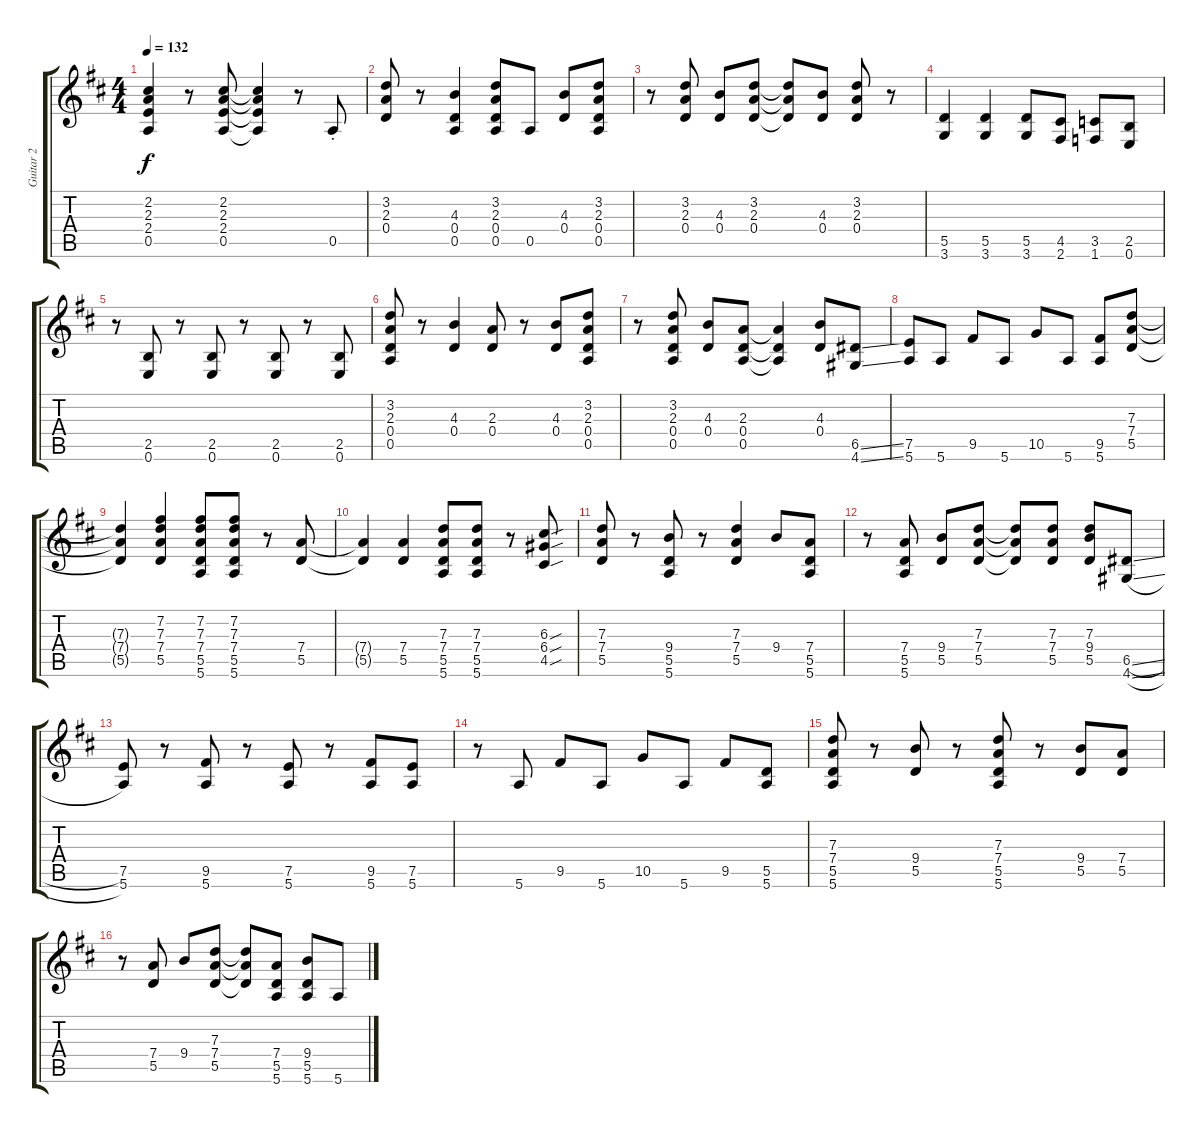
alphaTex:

\track ("Guitar 2" "Guitar 2") {instrument overdrivenguitar}
\staff {score tabs}
\tuning (E4 B3 G3 D3 A2 E2) {hide}
\ts (4 4)
\tempo 132
\clef g2
\ks d
(2.2{t} 2.3{t} 2.4{t} 0.5{t}).4{dy f} r.8 (2.2 2.3 2.4 0.5).8 (2.2{t} 2.3{t} 2.4{t} 0.5{t}).4 r.8 0.5{st}.8 |
(3.2 2.3 0.4).8 r.8 (4.3 0.4 0.5).4 (3.2 2.3 0.4 0.5).8 0.5.8 (4.3 0.4).8 (3.2 2.3 0.4 0.5).8 |
r.8 (3.2 2.3 0.4).8 (4.3 0.4).8 (3.2 2.3 0.4).8 (3.2{t} 2.3{t} 0.4{t}).8 (4.3 0.4).8 (3.2 2.3 0.4).8 r.8 |
(5.5 3.6).4 (5.5 3.6).4 (5.5 3.6).8 (4.5 2.6).8 (3.5 1.6).8 (2.5 0.6).8 |
r.8 (2.5 0.6).8 r.8 (2.5 0.6).8 r.8 (2.5 0.6).8 r.8 (2.5 0.6).8 |
(3.2 2.3 0.4 0.5).8 r.8 (4.3 0.4).4 (2.3 0.4).8 r.8 (4.3 0.4).8 (3.2 2.3 0.4 0.5).8 |
r.8 (3.2 2.3 0.4 0.5).8 (4.3 0.4).8 (2.3 0.4 0.5).8 (2.3{t} 0.4{t} 0.5{t}).4 (4.3 0.4).8 (6.5{ss} 4.6{ss}).8 |
(7.5 5.6).8 5.6.8 9.5.8 5.6.8 10.5.8 5.6.8 (9.5 5.6).8 (7.3 7.4 5.5).8 |
(7.3{t} 7.4{t} 5.5{t}).4 (7.2 7.3 7.4 5.5).4 (7.2 7.3 7.4 5.5 5.6).8 (7.2 7.3 7.4 5.5 5.6).8 r.8 (7.4 5.5).8 |
(7.4{t} 5.5{t}).4 (7.4 5.5).4 (7.3 7.4 5.5 5.6).8 (7.3 7.4 5.5 5.6).8 r.8 (6.3{sou} 6.4{sou} 4.5{sou}).8 |
(7.3 7.4 5.5).8 r.8 (9.4 5.5 5.6).8 r.8 (7.3 7.4 5.5).4 9.4.8 (7.4 5.5 5.6).8 |
r.8 (7.4 5.5 5.6).8 (9.4 5.5).8 (7.3 7.4 5.5).8 (7.3{t} 7.4{t} 5.5{t}).8 (7.3 7.4 5.5).8 (7.3 9.4 5.5).8 (6.5{sl} 4.6{sl}).8 |
(7.5 5.6).8 r.8 (9.5 5.6).8 r.8 (7.5 5.6).8 r.8 (9.5 5.6).8 (7.5 5.6).8 |
r.8 5.6.8 9.5.8 5.6.8 10.5.8 5.6.8 9.5.8 (5.5 5.6).8 |
(7.3 7.4 5.5 5.6).8 r.8 (9.4 5.5).8 r.8 (7.3 7.4 5.5 5.6).8 r.8 (9.4 5.5).8 (7.4 5.5).8 |
r.8 (7.4 5.5).8 9.4.8 (7.3 7.4 5.5).8 (7.3{t} 7.4{t} 5.5{t}).8 (7.4 5.5 5.6).8 (9.4 5.5 5.6).8 5.6.8
